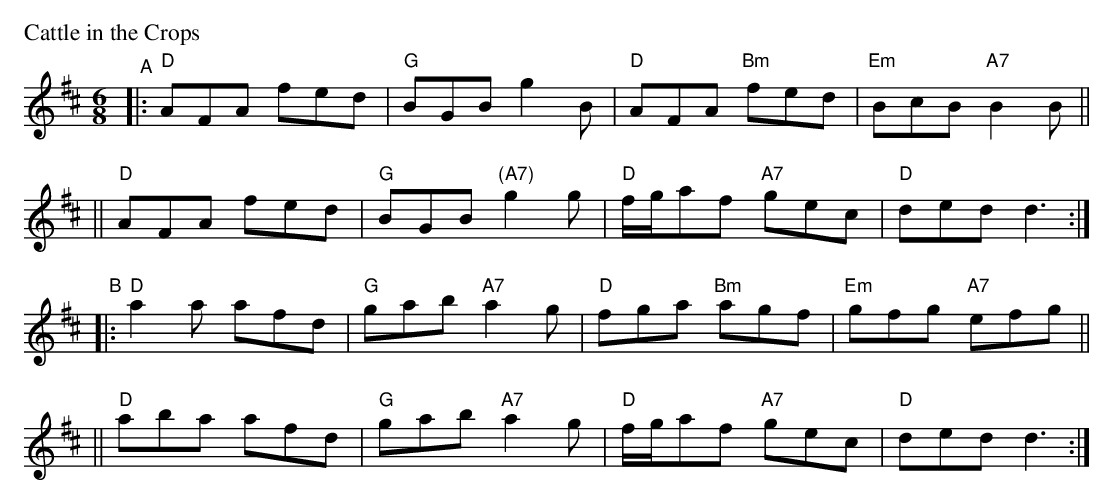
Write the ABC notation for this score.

X:1
P: Cattle in the Crops
L: 1/8
M: 6/8
K: D
"^A"\
|: "D"AFA fed | "G"BGB g2B | "D"AFA "Bm"fed | "Em"BcB "A7"B2B ||
|| "D"AFA fed | "G"BGB "(A7)"g2g | "D"f/g/af "A7"gec | "D"ded d3 :|
"^B"\
|: "D"a2a afd | "G"gab "A7"a2g | "D"fga "Bm"agf | "Em"gfg "A7"efg ||
|| "D"aba afd | "G"gab "A7"a2g | "D"f/g/af "A7"gec | "D"ded d3 :|
